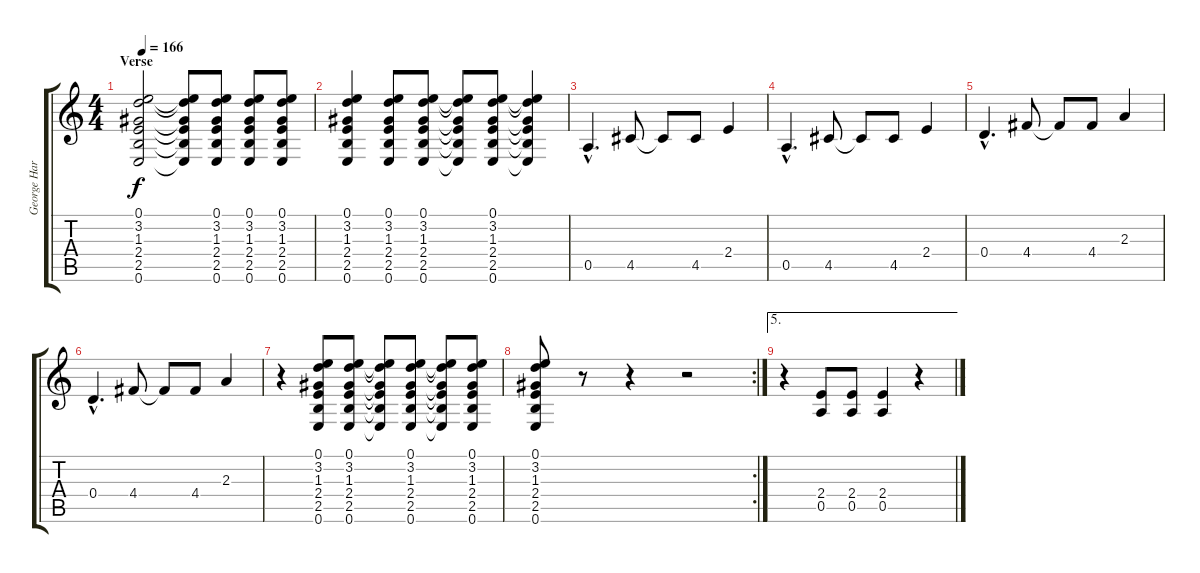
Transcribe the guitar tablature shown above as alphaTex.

\track ("George Harrison" "George Har") {instrument electricguitarclean}
\staff {score tabs}
\tuning (E4 B3 G3 D3 A2 E2) {hide}
\ts (4 4)
\section ("" "Verse")
\tempo 166
\clef g2
\ks c
(0.1 3.2 1.3 2.4 2.5 0.6).2{dy f} (0.1{t} 3.2{t} 1.3{t} 2.4{t} 2.5{t} 0.6{t}).8 (0.1 3.2 1.3 2.4 2.5 0.6).8 (0.1 3.2 1.3 2.4 2.5 0.6).8 (0.1 3.2 1.3 2.4 2.5 0.6).8 |
(0.1 3.2 1.3 2.4 2.5 0.6).4 (0.1 3.2 1.3 2.4 2.5 0.6).8 (0.1 3.2 1.3 2.4 2.5 0.6).8 (0.1{t} 3.2{t} 1.3{t} 2.4{t} 2.5{t} 0.6{t}).8 (0.1 3.2 1.3 2.4 2.5 0.6).8 (0.1{t} 3.2{t} 1.3{t} 2.4{t} 2.5{t} 0.6{t}).4 |
0.5{hac}.4{d} 4.5.8 4.5{t}.8 4.5.8 2.4.4 |
0.5{hac}.4{d} 4.5.8 4.5{t}.8 4.5.8 2.4.4 |
0.4{hac}.4{d} 4.4.8 4.4{t}.8 4.4.8 2.3.4 |
0.4{hac}.4{d} 4.4.8 4.4{t}.8 4.4.8 2.3.4 |
r.4 (0.1 3.2 1.3 2.4 2.5 0.6).8 (0.1 3.2 1.3 2.4 2.5 0.6).8 (0.1{t} 3.2{t} 1.3{t} 2.4{t} 2.5{t} 0.6{t}).8 (0.1 3.2 1.3 2.4 2.5 0.6).8 (0.1{t} 3.2{t} 1.3{t} 2.4{t} 2.5{t} 0.6{t}).8 (0.1 3.2 1.3 2.4 2.5 0.6).8 |
\rc 2
(0.1 3.2 1.3 2.4 2.5 0.6).8 r.8 r.4 r.2 |
\ae 5
r.4 (2.4 0.5).8 (2.4 0.5).8 (2.4 0.5).4 r.4
